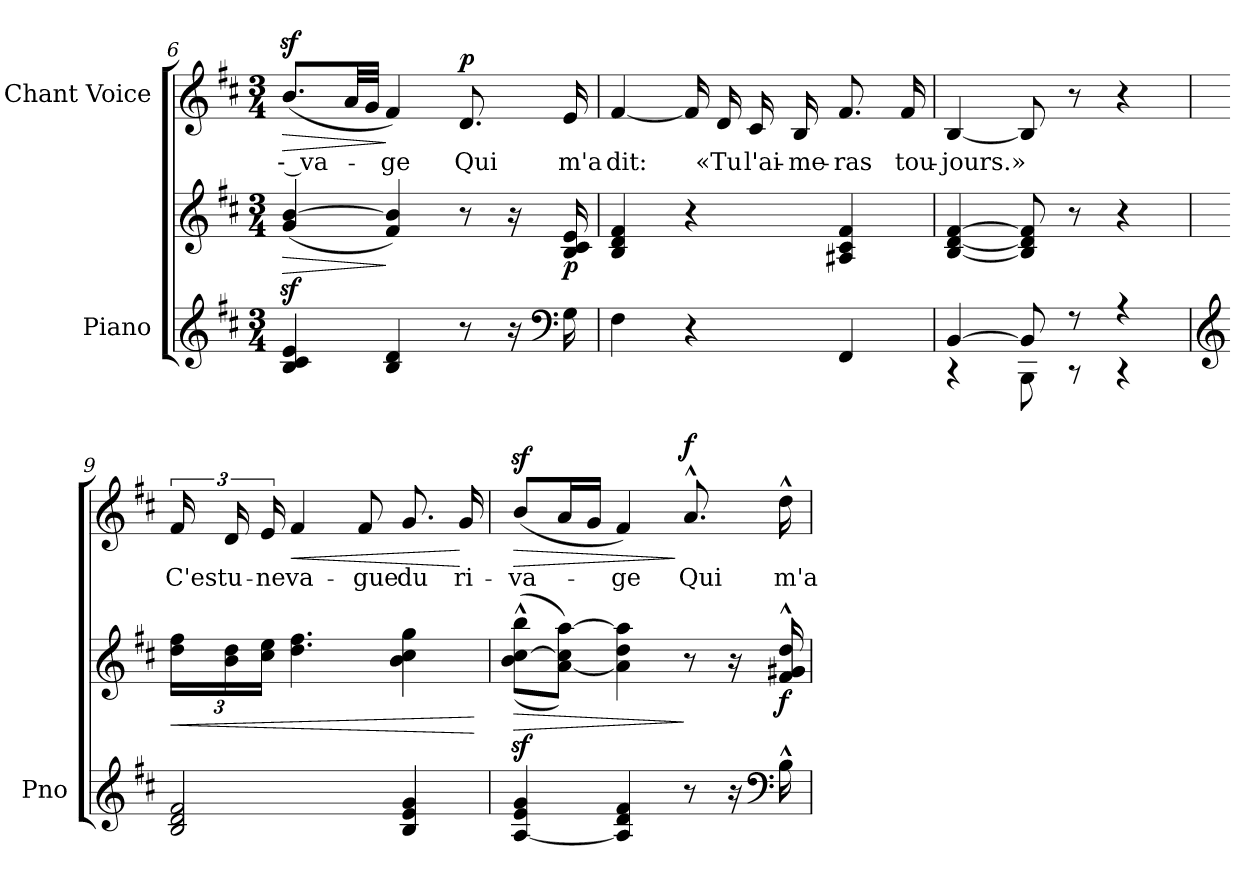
**kern	**kern	**dynam	**kern	**text	**dynam
*part2	*part2	*part2	*part1	*part1	*part1
*staff3	*staff2	*staff2/3	*staff1	*staff1	*staff1
*I"Piano	*	*	*I"Chant Voice	*	*
*I'Pno	*	*	*	*	*
!!LO:LB:g=z
*clefG2	*clefG2	*	*clefG2	*	*
*k[f#c#]	*k[f#c#]	*	*k[f#c#]	*	*
*M3/4	*M3/4	*	*M3/4	*	*
=6	=6	=6	=6	=6	=6
!	!	!LO:HP:b	!	!LO:LY:b	!LO:HP:b
4B/ 4c#/ 4e/	(<4g/z< [4b/z<	>	(8.bz>/L	-- va-	>
.	.	.	32a/LL	.	.
.	.	.	32g/JJJ	.	.
!	!	!	!	!LO:LY:b	!
4B/ 4d/	4f#/ 4b/])	]	4f#/)	-ge	]
!	!	!	!	!LO:LY:b	!LO:DY:a
8r	8r	.	8.d/	Qui	p
16r	16r	.	.	.	.
*clefF4	*	*	*	*	*
!	!	!LO:DY:b	!	!LO:LY:b	!
16G\	16B/ 16c#/ 16e/	p	16e/	m'a	.
=7	=7	=7	=7	=7	=7
!	!	!	!	!LO:LY:b	!
4F#\	4B/ 4d/ 4f#/	.	[4f#/	dit:	.
4r	4r	.	16f#/]	.	.
!	!	!	!	!LO:LY:b	!
.	.	.	16d/	«Tu	.
!	!	!	!	!LO:LY:b	!
.	.	.	16c#/	l'ai-	.
!	!	!	!	!LO:LY:b	!
.	.	.	16B/	-me-	.
!	!	!	!	!LO:LY:b	!
4FF#/	4A#X/ 4c#/ 4f#/	.	8.f#/	-ras	.
!	!	!	!	!LO:LY:b	!
.	.	.	16f#/	tou-	.
=8	=8	=8	=8	=8	=8
*^	*	*	*	*	*
!	!	!	!	!	!LO:LY:b	!
[4BB/	4r	[4B/ [4d/ [4f#/	.	[4B/	-jours.»	.
8BB/]	8BBB\	8B/] 8d/] 8f#/]	.	8B/]	.	.
8r	8r	8r	.	8r	.	.
4r	4r	4r	.	4r	.	.
*v	*v	*	*	*	*	*
!!LO:PB:g=z
=9	=9	=9	=9	=9	=9
*clefG2	*	*	*	*	*
*	*Xbrackettup	*	*	*	*
*^	*	*	*	*	*
!	!	!	!LO:HP:b	!	!LO:LY:b	!
!	!	!	!LO:DY:n=1:b	!	!	!
!	!	!	!LO:DY:n=2:b	!	!	!LO:DY:a
!	!	!	!	!	!	!LO:DY:n=1:a
*v	*v	*	*	*	*	*
2B/ 2d/ 2f#/	24dd\ 24ff#\LL	< other-dynamics f	24f#/	C'est	other-dynamics f
!	!	!	!	!LO:LY:b	!
.	24b\ 24dd\	.	24d/	u-	.
!	!	!	!	!LO:LY:b	!
.	24cc#\ 24ee\JJ	.	24e/	-ne	.
!	!	!	!	!LO:LY:b	!LO:HP:b
.	4.dd\ 4.ff#\	.	4f#/	va-	<
!	!	!	!	!LO:LY:b	!
.	.	.	8f#/	-gue	.
!	!	!	!	!LO:LY:b	!
4B/ 4e/ 4g/	4b\ 4cc#\ 4gg\	.	8.g/	du	.
!	!	!	!	!LO:LY:b	!
.	.	.	16g/	ri-	[
.	.	[	.	.	.
=10	=10	=10	=10	=10	=10
!	!	!LO:HP:b	!	!LO:LY:b	!LO:HP:b
[4A/ 4e/ 4g/	(>(8b\z<^^ [8cc#\z<^^ 8bb\z<^^L	>	(8bz>/L	-va-	>
.	[8a\ 8cc#\] [8aa\J))	.	16a/L	.	.
.	.	.	16g/JJ	.	.
!	!	!	!	!LO:LY:b	!
4A/] 4d/ 4f#/	4a\] 4dd\ 4aa\]	.	4f#/)	-ge	.
!	!	!	!	!LO:LY:b	!LO:DY:n=1:a
8r	8r	]	8.a^^/	Qui	] f
16r	16r	.	.	.	.
*clefF4	*	*	*	*	*
!	!	!LO:DY:b	!	!LO:LY:b	!
16B^^\	16f#/^^ 16g#X/^^ 16dd/^^	f	16dd^^\	m'a	.
=	=	=	=	=	=
*-	*-	*-	*-	*-	*-
